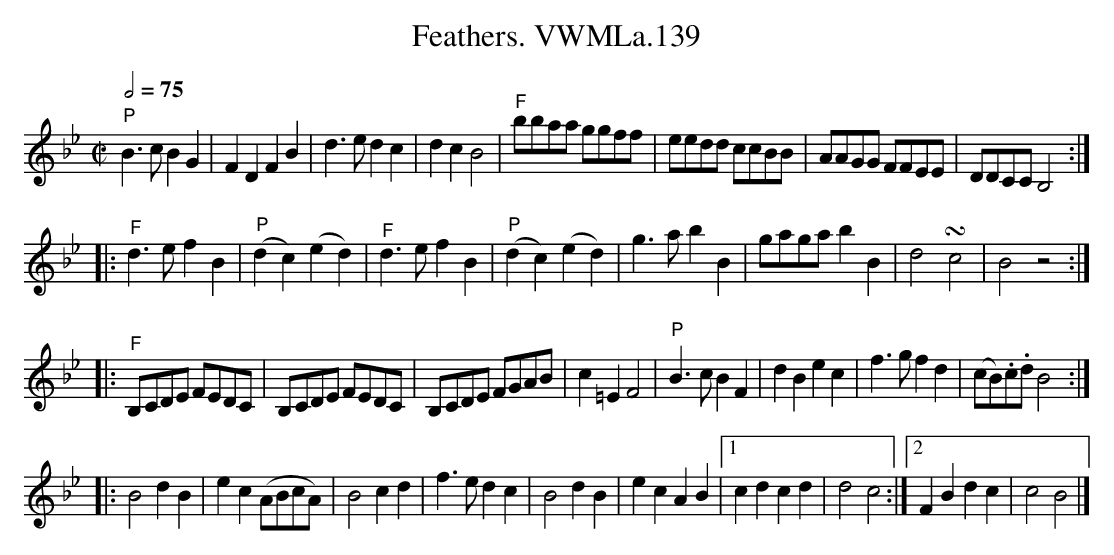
X:1
T:Feathers. VWMLa.139
M:C|
L:1/8
Q:1/2=75
K:Bb
"P"B3c B2G2|F2D2 F2B2|d3e d2c2|d2c2 B4|\
"^F"bbaa ggff|eedd ccBB|AAGG FFEE|DDCC B,4:|
|:"^F"d3e f2B2|"P"(d2c2) (e2d2)|\
"^F"d3e f2B2|"P"(d2c2) (e2d2)|\
g3a b2B2|gaga b2B2|d4 !turn!c4|B4 z4:|
|:"^F"B,CDE FEDC|B,CDE FEDC|B,CDE FGAB|c2=E2 F4|\
"P"B3c B2F2|d2B2 e2c2|f3g f2d2|(cB).c.d B4:|
|:B4 d2B2|e2c2 (ABcA)|B4 c2d2|f3e d2c2|\
B4 d2B2|e2c2 A2B2|1c2d2 c2d2|d4 c4:|2F2B2 d2c2|c4 B4|]
